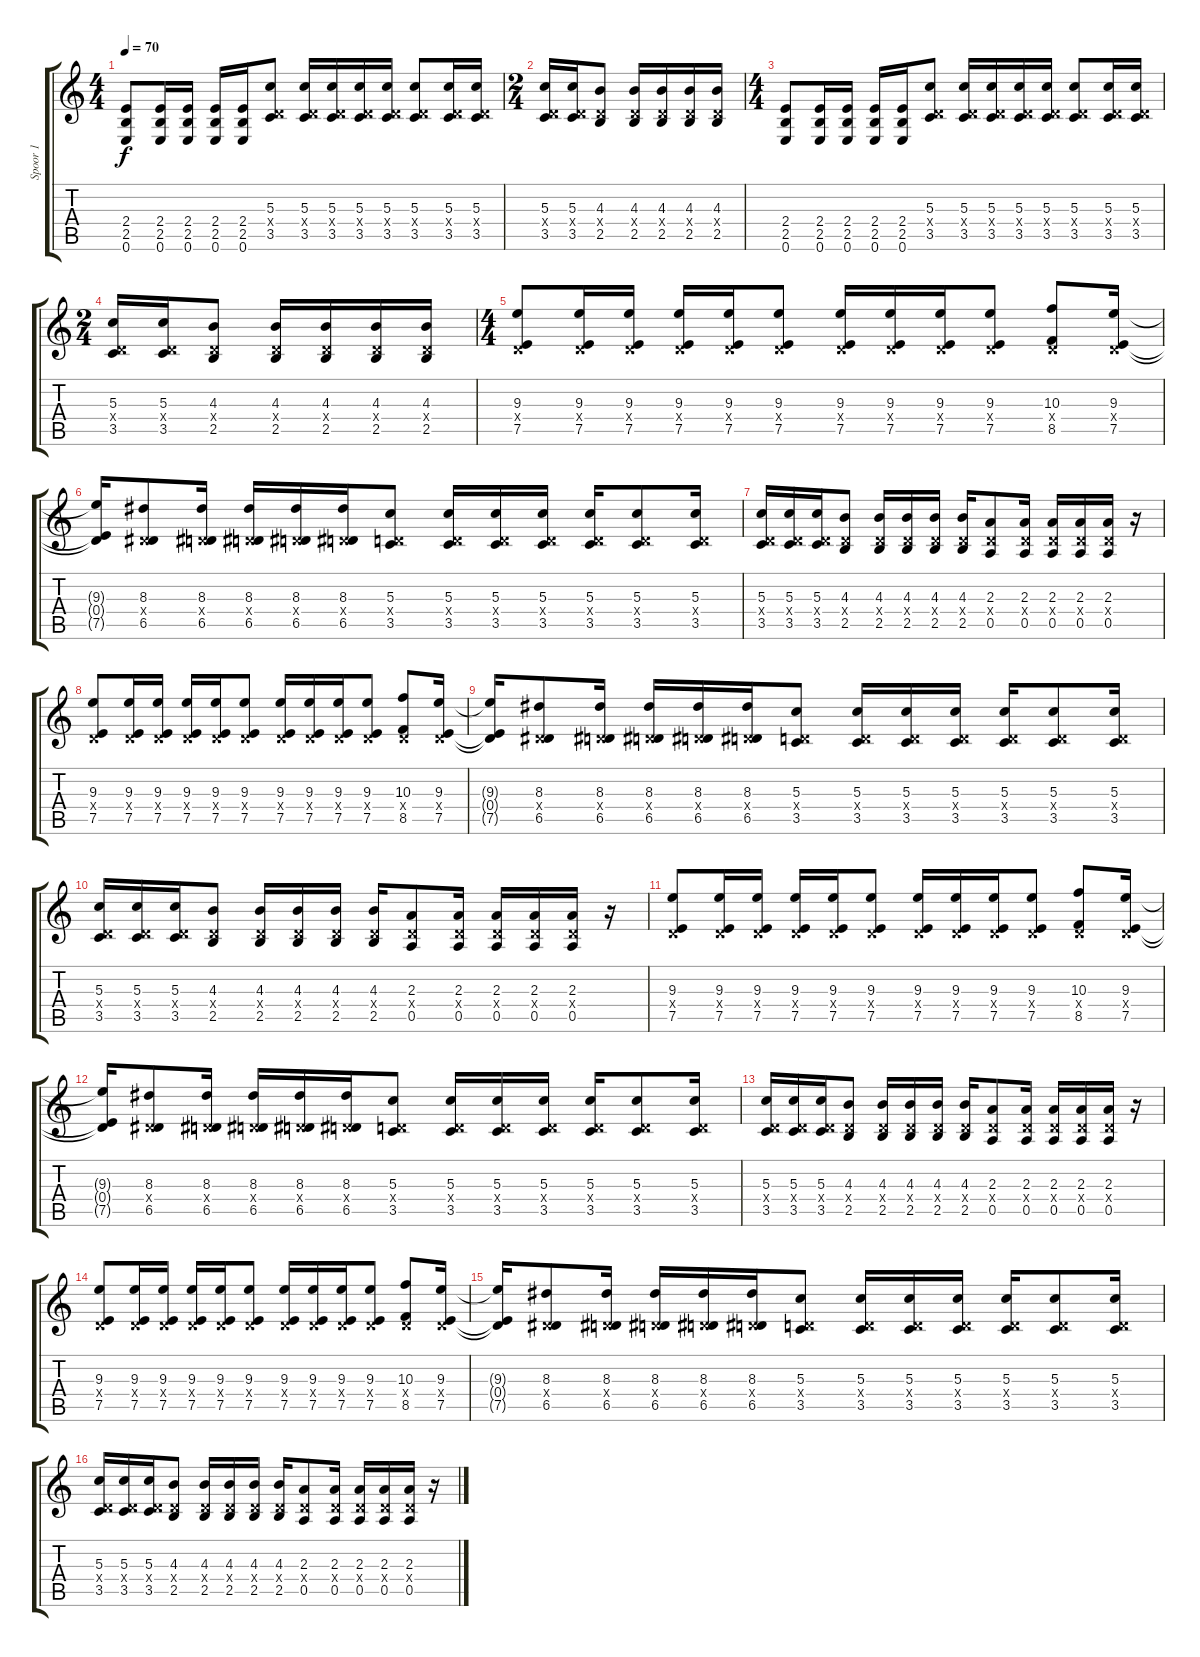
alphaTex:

\track ("Spoor 1" "Spoor 1") {instrument electricguitarclean}
\staff {score tabs}
\tuning (E4 B3 G3 D3 A2 E2) {hide}
\ts (4 4)
\tempo 70
\clef g2
\ks c
(2.4 2.5 0.6).8{dy f} (2.4 2.5 0.6).16 (2.4 2.5 0.6).16 (2.4 2.5 0.6).16 (2.4 2.5 0.6).16 (5.3 0.4{x} 3.5).8 (5.3 0.4{x} 3.5).16 (5.3 0.4{x} 3.5).16 (5.3 0.4{x} 3.5).16 (5.3 0.4{x} 3.5).16 (5.3 0.4{x} 3.5).8 (5.3 0.4{x} 3.5).16 (5.3 0.4{x} 3.5).16 |
\ts (2 4)
(5.3 0.4{x} 3.5).16 (5.3 0.4{x} 3.5).16 (4.3 0.4{x} 2.5).8 (4.3 0.4{x} 2.5).16 (4.3 0.4{x} 2.5).16 (4.3 0.4{x} 2.5).16 (4.3 0.4{x} 2.5).16 |
\ts (4 4)
(2.4 2.5 0.6).8 (2.4 2.5 0.6).16 (2.4 2.5 0.6).16 (2.4 2.5 0.6).16 (2.4 2.5 0.6).16 (5.3 0.4{x} 3.5).8 (5.3 0.4{x} 3.5).16 (5.3 0.4{x} 3.5).16 (5.3 0.4{x} 3.5).16 (5.3 0.4{x} 3.5).16 (5.3 0.4{x} 3.5).8 (5.3 0.4{x} 3.5).16 (5.3 0.4{x} 3.5).16 |
\ts (2 4)
(5.3 0.4{x} 3.5).16 (5.3 0.4{x} 3.5).16 (4.3 0.4{x} 2.5).8 (4.3 0.4{x} 2.5).16 (4.3 0.4{x} 2.5).16 (4.3 0.4{x} 2.5).16 (4.3 0.4{x} 2.5).16 |
\ts (4 4)
(9.3 0.4{x} 7.5).8 (9.3 0.4{x} 7.5).16 (9.3 0.4{x} 7.5).16 (9.3 0.4{x} 7.5).16 (9.3 0.4{x} 7.5).16 (9.3 0.4{x} 7.5).8 (9.3 0.4{x} 7.5).16 (9.3 0.4{x} 7.5).16 (9.3 0.4{x} 7.5).16 (9.3 0.4{x} 7.5).8 (10.3 0.4{x} 8.5).8 (9.3 0.4{x} 7.5).16 |
(9.3{t} 0.4{t} 7.5{t}).16 (8.3 0.4{x} 6.5).8 (8.3 0.4{x} 6.5).16 (8.3 0.4{x} 6.5).16 (8.3 0.4{x} 6.5).16 (8.3 0.4{x} 6.5).16 (5.3 0.4{x} 3.5).8 (5.3 0.4{x} 3.5).16 (5.3 0.4{x} 3.5).16 (5.3 0.4{x} 3.5).16 (5.3 0.4{x} 3.5).16 (5.3 0.4{x} 3.5).8 (5.3 0.4{x} 3.5).16 |
(5.3 0.4{x} 3.5).16 (5.3 0.4{x} 3.5).16 (5.3 0.4{x} 3.5).16 (4.3 0.4{x} 2.5).8 (4.3 0.4{x} 2.5).16 (4.3 0.4{x} 2.5).16 (4.3 0.4{x} 2.5).16 (4.3 0.4{x} 2.5).16 (2.3 0.4{x} 0.5).8 (2.3 0.4{x} 0.5).16 (2.3 0.4{x} 0.5).16 (2.3 0.4{x} 0.5).16 (2.3 0.4{x} 0.5).16 r.16 |
(9.3 0.4{x} 7.5).8 (9.3 0.4{x} 7.5).16 (9.3 0.4{x} 7.5).16 (9.3 0.4{x} 7.5).16 (9.3 0.4{x} 7.5).16 (9.3 0.4{x} 7.5).8 (9.3 0.4{x} 7.5).16 (9.3 0.4{x} 7.5).16 (9.3 0.4{x} 7.5).16 (9.3 0.4{x} 7.5).8 (10.3 0.4{x} 8.5).8 (9.3 0.4{x} 7.5).16 |
(9.3{t} 0.4{t} 7.5{t}).16 (8.3 0.4{x} 6.5).8 (8.3 0.4{x} 6.5).16 (8.3 0.4{x} 6.5).16 (8.3 0.4{x} 6.5).16 (8.3 0.4{x} 6.5).16 (5.3 0.4{x} 3.5).8 (5.3 0.4{x} 3.5).16 (5.3 0.4{x} 3.5).16 (5.3 0.4{x} 3.5).16 (5.3 0.4{x} 3.5).16 (5.3 0.4{x} 3.5).8 (5.3 0.4{x} 3.5).16 |
(5.3 0.4{x} 3.5).16 (5.3 0.4{x} 3.5).16 (5.3 0.4{x} 3.5).16 (4.3 0.4{x} 2.5).8 (4.3 0.4{x} 2.5).16 (4.3 0.4{x} 2.5).16 (4.3 0.4{x} 2.5).16 (4.3 0.4{x} 2.5).16 (2.3 0.4{x} 0.5).8 (2.3 0.4{x} 0.5).16 (2.3 0.4{x} 0.5).16 (2.3 0.4{x} 0.5).16 (2.3 0.4{x} 0.5).16 r.16 |
(9.3 0.4{x} 7.5).8 (9.3 0.4{x} 7.5).16 (9.3 0.4{x} 7.5).16 (9.3 0.4{x} 7.5).16 (9.3 0.4{x} 7.5).16 (9.3 0.4{x} 7.5).8 (9.3 0.4{x} 7.5).16 (9.3 0.4{x} 7.5).16 (9.3 0.4{x} 7.5).16 (9.3 0.4{x} 7.5).8 (10.3 0.4{x} 8.5).8 (9.3 0.4{x} 7.5).16 |
(9.3{t} 0.4{t} 7.5{t}).16 (8.3 0.4{x} 6.5).8 (8.3 0.4{x} 6.5).16 (8.3 0.4{x} 6.5).16 (8.3 0.4{x} 6.5).16 (8.3 0.4{x} 6.5).16 (5.3 0.4{x} 3.5).8 (5.3 0.4{x} 3.5).16 (5.3 0.4{x} 3.5).16 (5.3 0.4{x} 3.5).16 (5.3 0.4{x} 3.5).16 (5.3 0.4{x} 3.5).8 (5.3 0.4{x} 3.5).16 |
(5.3 0.4{x} 3.5).16 (5.3 0.4{x} 3.5).16 (5.3 0.4{x} 3.5).16 (4.3 0.4{x} 2.5).8 (4.3 0.4{x} 2.5).16 (4.3 0.4{x} 2.5).16 (4.3 0.4{x} 2.5).16 (4.3 0.4{x} 2.5).16 (2.3 0.4{x} 0.5).8 (2.3 0.4{x} 0.5).16 (2.3 0.4{x} 0.5).16 (2.3 0.4{x} 0.5).16 (2.3 0.4{x} 0.5).16 r.16 |
(9.3 0.4{x} 7.5).8 (9.3 0.4{x} 7.5).16 (9.3 0.4{x} 7.5).16 (9.3 0.4{x} 7.5).16 (9.3 0.4{x} 7.5).16 (9.3 0.4{x} 7.5).8 (9.3 0.4{x} 7.5).16 (9.3 0.4{x} 7.5).16 (9.3 0.4{x} 7.5).16 (9.3 0.4{x} 7.5).8 (10.3 0.4{x} 8.5).8 (9.3 0.4{x} 7.5).16 |
(9.3{t} 0.4{t} 7.5{t}).16 (8.3 0.4{x} 6.5).8 (8.3 0.4{x} 6.5).16 (8.3 0.4{x} 6.5).16 (8.3 0.4{x} 6.5).16 (8.3 0.4{x} 6.5).16 (5.3 0.4{x} 3.5).8 (5.3 0.4{x} 3.5).16 (5.3 0.4{x} 3.5).16 (5.3 0.4{x} 3.5).16 (5.3 0.4{x} 3.5).16 (5.3 0.4{x} 3.5).8 (5.3 0.4{x} 3.5).16 |
(5.3 0.4{x} 3.5).16 (5.3 0.4{x} 3.5).16 (5.3 0.4{x} 3.5).16 (4.3 0.4{x} 2.5).8 (4.3 0.4{x} 2.5).16 (4.3 0.4{x} 2.5).16 (4.3 0.4{x} 2.5).16 (4.3 0.4{x} 2.5).16 (2.3 0.4{x} 0.5).8 (2.3 0.4{x} 0.5).16 (2.3 0.4{x} 0.5).16 (2.3 0.4{x} 0.5).16 (2.3 0.4{x} 0.5).16 r.16
